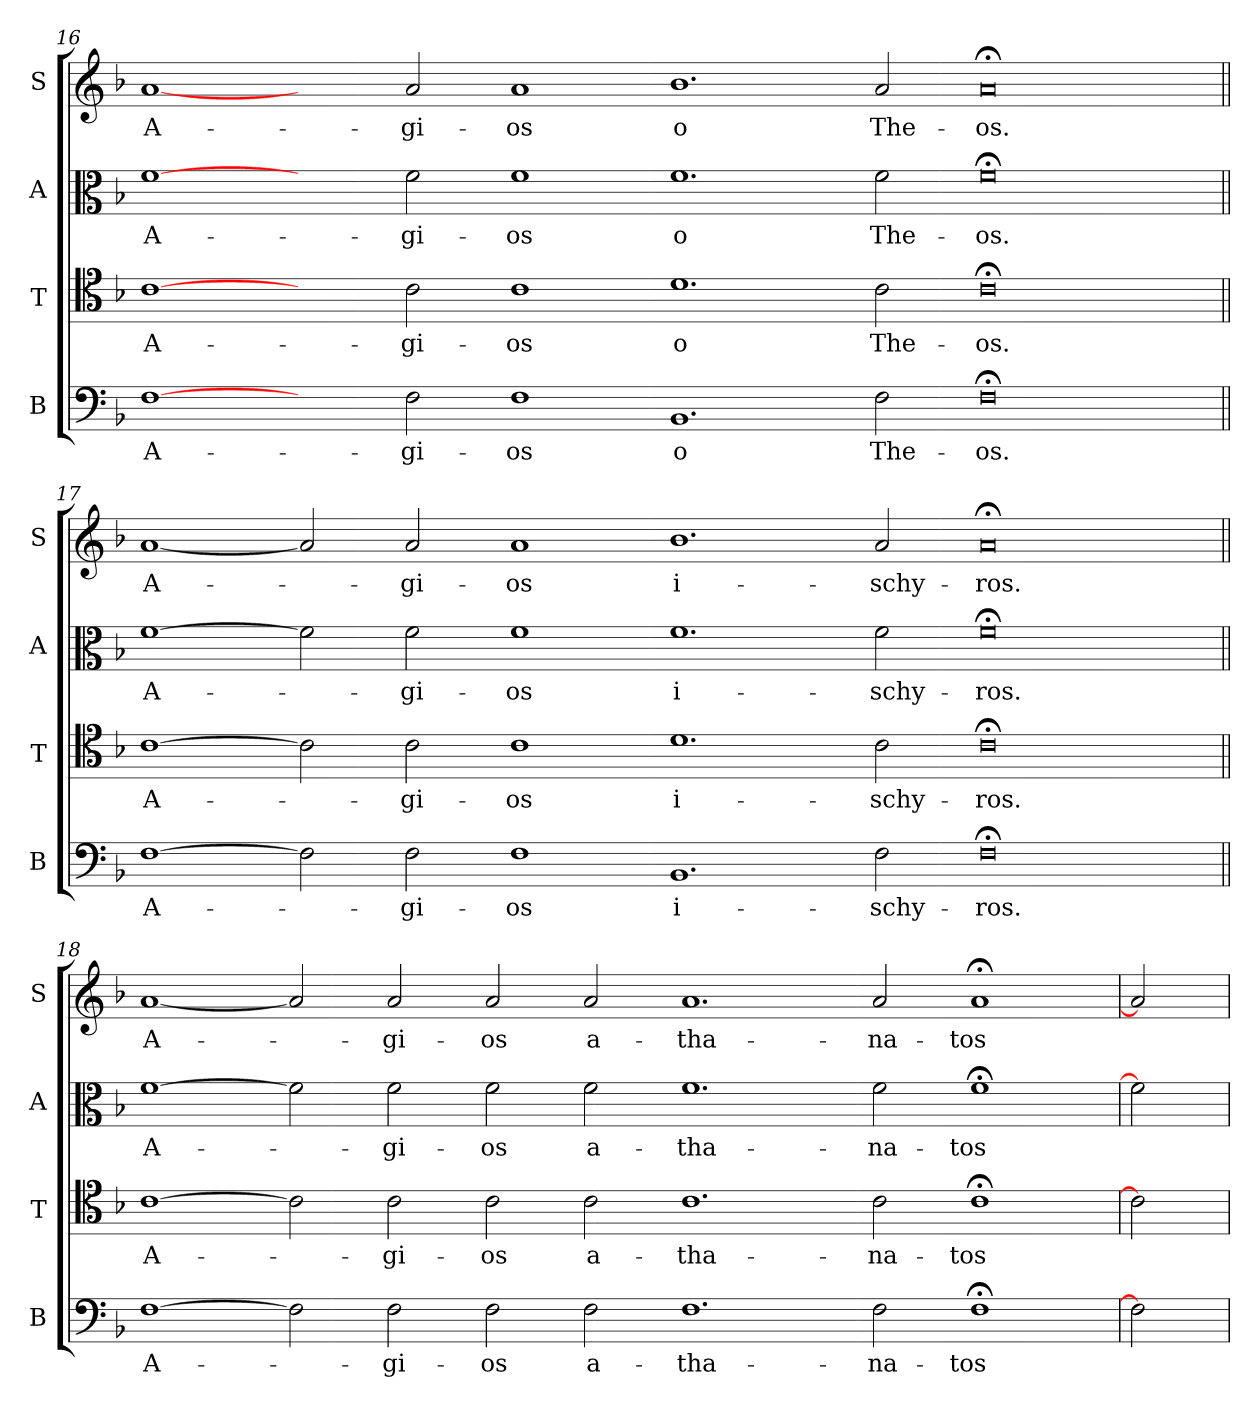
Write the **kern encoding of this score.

**kern	**text	**kern	**text	**kern	**text	**kern	**text
*part4	*part4	*part3	*part3	*part2	*part2	*part1	*part1
*staff4	*staff4	*staff3	*staff3	*staff2	*staff2	*staff1	*staff1
*I"B	*	*I"T	*	*I"A	*	*I"S	*
*I'B	*	*I'T	*	*I'A	*	*I'S	*
!!LO:LB:g=z
*clefF4	*	*clefC4	*	*clefC3	*	*clefG2	*
*k[b-]	*	*k[b-]	*	*k[b-]	*	*k[b-]	*
*F:	*	*F:	*	*F:	*	*F:	*
=16	=16	=16	=16	=16	=16	=16	=16
!	!LO:LY:b	!	!LO:LY:b	!	!LO:LY:b	!	!LO:LY:b
[1F	A-	[1c	A-	[1f	A-	[1a	A-
2ryy	.	2ryy	.	2ryy	.	2ryy	.
!	!LO:LY:b	!	!LO:LY:b	!	!LO:LY:b	!	!LO:LY:b
2F	-gi-	2c	-gi-	2f	-gi-	2a	-gi-
!	!LO:LY:b	!	!LO:LY:b	!	!LO:LY:b	!	!LO:LY:b
1F	-os	1c	-os	1f	-os	1a	-os
!	!LO:LY:b	!	!LO:LY:b	!	!LO:LY:b	!	!LO:LY:b
1.BB-	o	1.d	o	1.f	o	1.b-	o
!	!LO:LY:b	!	!LO:LY:b	!	!LO:LY:b	!	!LO:LY:b
2F	The-	2c	The-	2f	The-	2a	The-
!	!LO:LY:b	!	!LO:LY:b	!	!LO:LY:b	!	!LO:LY:b
0F;<	-os.	0c;<	-os.	0f;<	-os.	0a;<	-os.
=17||	=17||	=17||	=17||	=17||	=17||	=17||	=17||
!	!LO:LY:b	!	!LO:LY:b	!	!LO:LY:b	!	!LO:LY:b
[1F	A-	[1c	A-	[1f	A-	[1a	A-
2F]	.	2c]	.	2f]	.	2a]	.
!	!LO:LY:b	!	!LO:LY:b	!	!LO:LY:b	!	!LO:LY:b
2F	-gi-	2c	-gi-	2f	-gi-	2a	-gi-
!	!LO:LY:b	!	!LO:LY:b	!	!LO:LY:b	!	!LO:LY:b
1F	-os	1c	-os	1f	-os	1a	-os
!	!LO:LY:b	!	!LO:LY:b	!	!LO:LY:b	!	!LO:LY:b
1.BB-	i-	1.d	i-	1.f	i-	1.b-	i-
!	!LO:LY:b	!	!LO:LY:b	!	!LO:LY:b	!	!LO:LY:b
2F	-schy-	2c	-schy-	2f	-schy-	2a	-schy-
!	!LO:LY:b	!	!LO:LY:b	!	!LO:LY:b	!	!LO:LY:b
0F;<	-ros.	0c;<	-ros.	0f;<	-ros.	0a;<	-ros.
=18||	=18||	=18||	=18||	=18||	=18||	=18||	=18||
!	!LO:LY:b	!	!LO:LY:b	!	!LO:LY:b	!	!LO:LY:b
[1F	A-	[1c	A-	[1f	A-	[1a	A-
2F]	.	2c]	.	2f]	.	2a]	.
!	!LO:LY:b	!	!LO:LY:b	!	!LO:LY:b	!	!LO:LY:b
2F	-gi-	2c	-gi-	2f	-gi-	2a	-gi-
!	!LO:LY:b	!	!LO:LY:b	!	!LO:LY:b	!	!LO:LY:b
2F	-os	2c	-os	2f	-os	2a	-os
!	!LO:LY:b	!	!LO:LY:b	!	!LO:LY:b	!	!LO:LY:b
2F	a-	2c	a-	2f	a-	2a	a-
!	!LO:LY:b	!	!LO:LY:b	!	!LO:LY:b	!	!LO:LY:b
1.F	-tha-	1.c	-tha-	1.f	-tha-	1.a	-tha-
!	!LO:LY:b	!	!LO:LY:b	!	!LO:LY:b	!	!LO:LY:b
2F	-na-	2c	-na-	2f	-na-	2a	-na-
!	!LO:LY:b	!	!LO:LY:b	!	!LO:LY:b	!	!LO:LY:b
1F;<	-tos	1c;<	-tos	1f;<	-tos	1a;<	-tos
=19	=19	=19	=19	=19	=19	=19	=19
2F]	.	2c]	.	2f]	.	2a]	.
=	=	=	=	=	=	=	=
*-	*-	*-	*-	*-	*-	*-	*-
